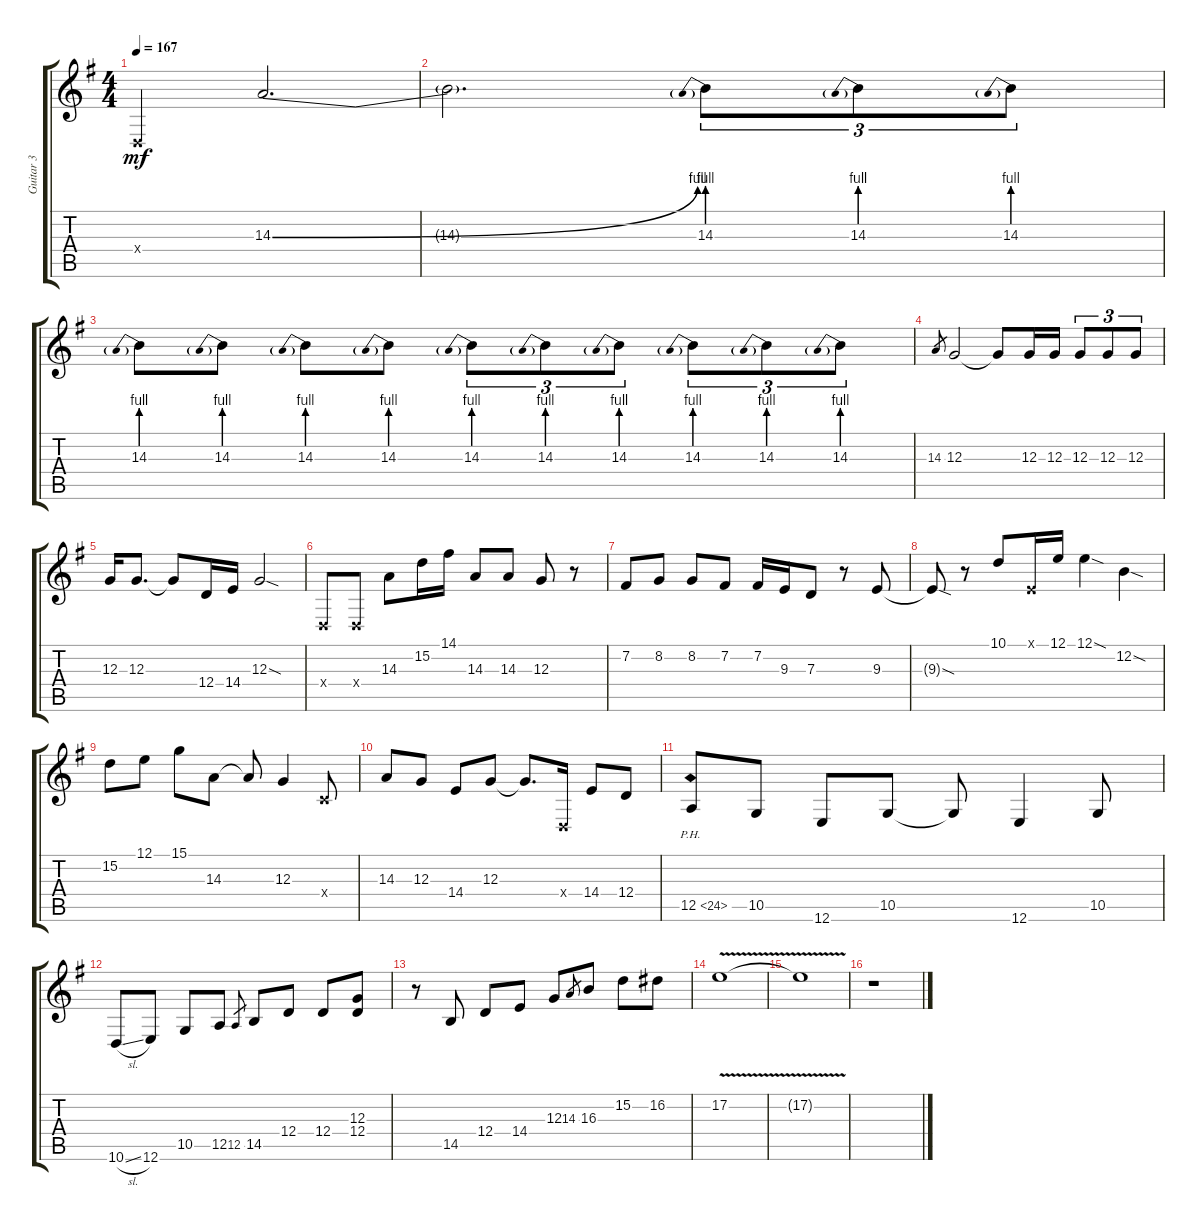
\track ("Guitar 3" "Guitar 3") {instrument voiceoohs}
\staff {score tabs}
\tuning (E4 B3 G3 D3 A2 E2) {hide}
\ts (4 4)
\tempo 167
\clef g2
\ks eminor
0.4{x}.4{dy mf} 14.3{be (bend 0 0 60 4)}.2{d} |
14.3{t}.2{d} 14.3{be (prebend 0 4 60 4)}.8{tu (3 2)} 14.3{be (prebend 0 4 60 4)}.8{tu (3 2)} 14.3{be (prebend 0 4 60 4)}.8{tu (3 2)} |
14.3{be (prebend 0 4 60 4)}.8 14.3{be (prebend 0 4 60 4)}.8 14.3{be (prebend 0 4 60 4)}.8 14.3{be (prebend 0 4 60 4)}.8 14.3{be (prebend 0 4 60 4)}.8{tu (3 2)} 14.3{be (prebend 0 4 60 4)}.8{tu (3 2)} 14.3{be (prebend 0 4 60 4)}.8{tu (3 2)} 14.3{be (prebend 0 4 60 4)}.8{tu (3 2)} 14.3{be (prebend 0 4 60 4)}.8{tu (3 2)} 14.3{be (prebend 0 4 60 4)}.8{tu (3 2)} |
14.3.8{gr} 12.3.2 12.3{t}.8 12.3.16 12.3.16 12.3.8{tu (3 2)} 12.3.8{tu (3 2)} 12.3.8{tu (3 2)} |
12.3.16 12.3.8{d} 12.3{t}.8 12.4.16 14.4.16 12.3{sod}.2 |
0.4{x}.8 0.4{x}.8 14.3.8 15.2.16 14.1.16 14.3.8 14.3.8 12.3.8 r.8 |
7.2.8 8.2.8 8.2.8 7.2.8 7.2.16 9.3.16 7.3.8 r.8 9.3.8 |
9.3{sod t}.8 r.8 10.1.8 0.1{x}.16 12.1.16 12.1{sod}.4 12.2{sod}.4 |
15.2.8 12.1.8 15.1.8 14.3.8 14.3{t}.8 12.3.4 10.4{x}.8 |
14.3.8 12.3.8 14.4.8 12.3.8 12.3{t}.8{d} 0.4{x}.16 14.4.8 12.4.8 |
12.5{ph 12}.8 10.5.8 12.6.8 10.5.8 10.5{t}.8 12.6.4 10.5.8 |
10.6{sl}.8 12.6.8 10.5.8 12.5.8 12.5.8{gr} 14.5.8 12.4.8 12.4.8 (12.3 12.4).8 |
r.8 14.5.8 12.4.8 14.4.8 12.3.8 14.3.8{gr} 16.3.8 15.2.8 16.2.8 |
17.2{v}.1 |
17.2{v t}.1 |
r.1
